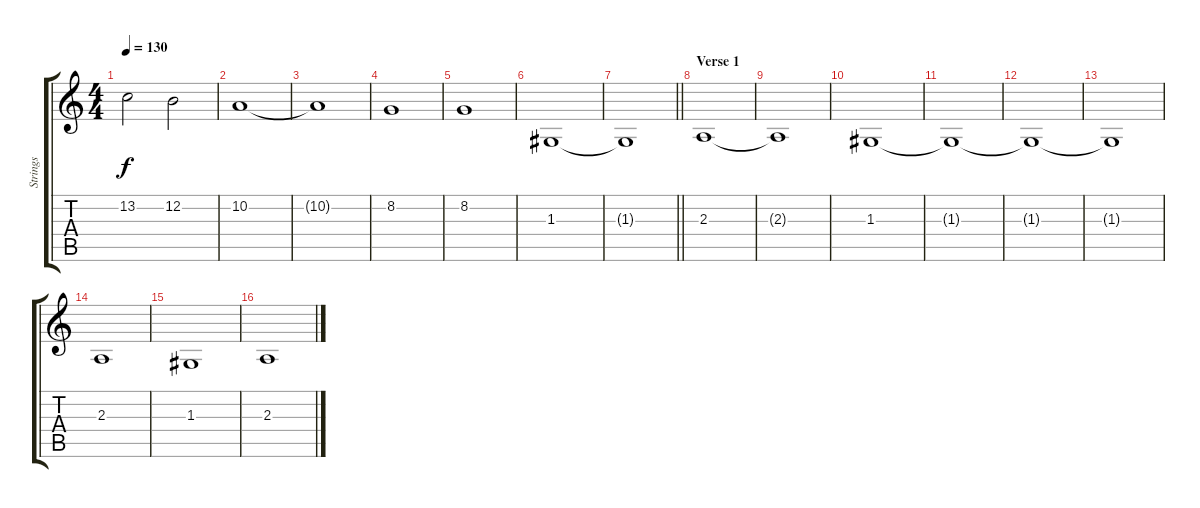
\track ("Strings" "Strings") {instrument stringensemble1}
\staff {score tabs}
\tuning (E4 B3 G3 D3 A2 E2) {hide}
\ts (4 4)
\tempo 130
\clef g2
\ks c
13.2.2{dy f} 12.2.2 |
10.2.1 |
10.2{t}.1 |
8.2.1 |
8.2.1 |
1.3.1 |
\barLineRight lightlight
1.3{t}.1 |
\section ("" "Verse 1")
2.3.1 |
2.3{t}.1 |
1.3.1 |
1.3{t}.1 |
1.3{t}.1 |
1.3{t}.1 |
2.3.1 |
1.3.1 |
2.3.1
